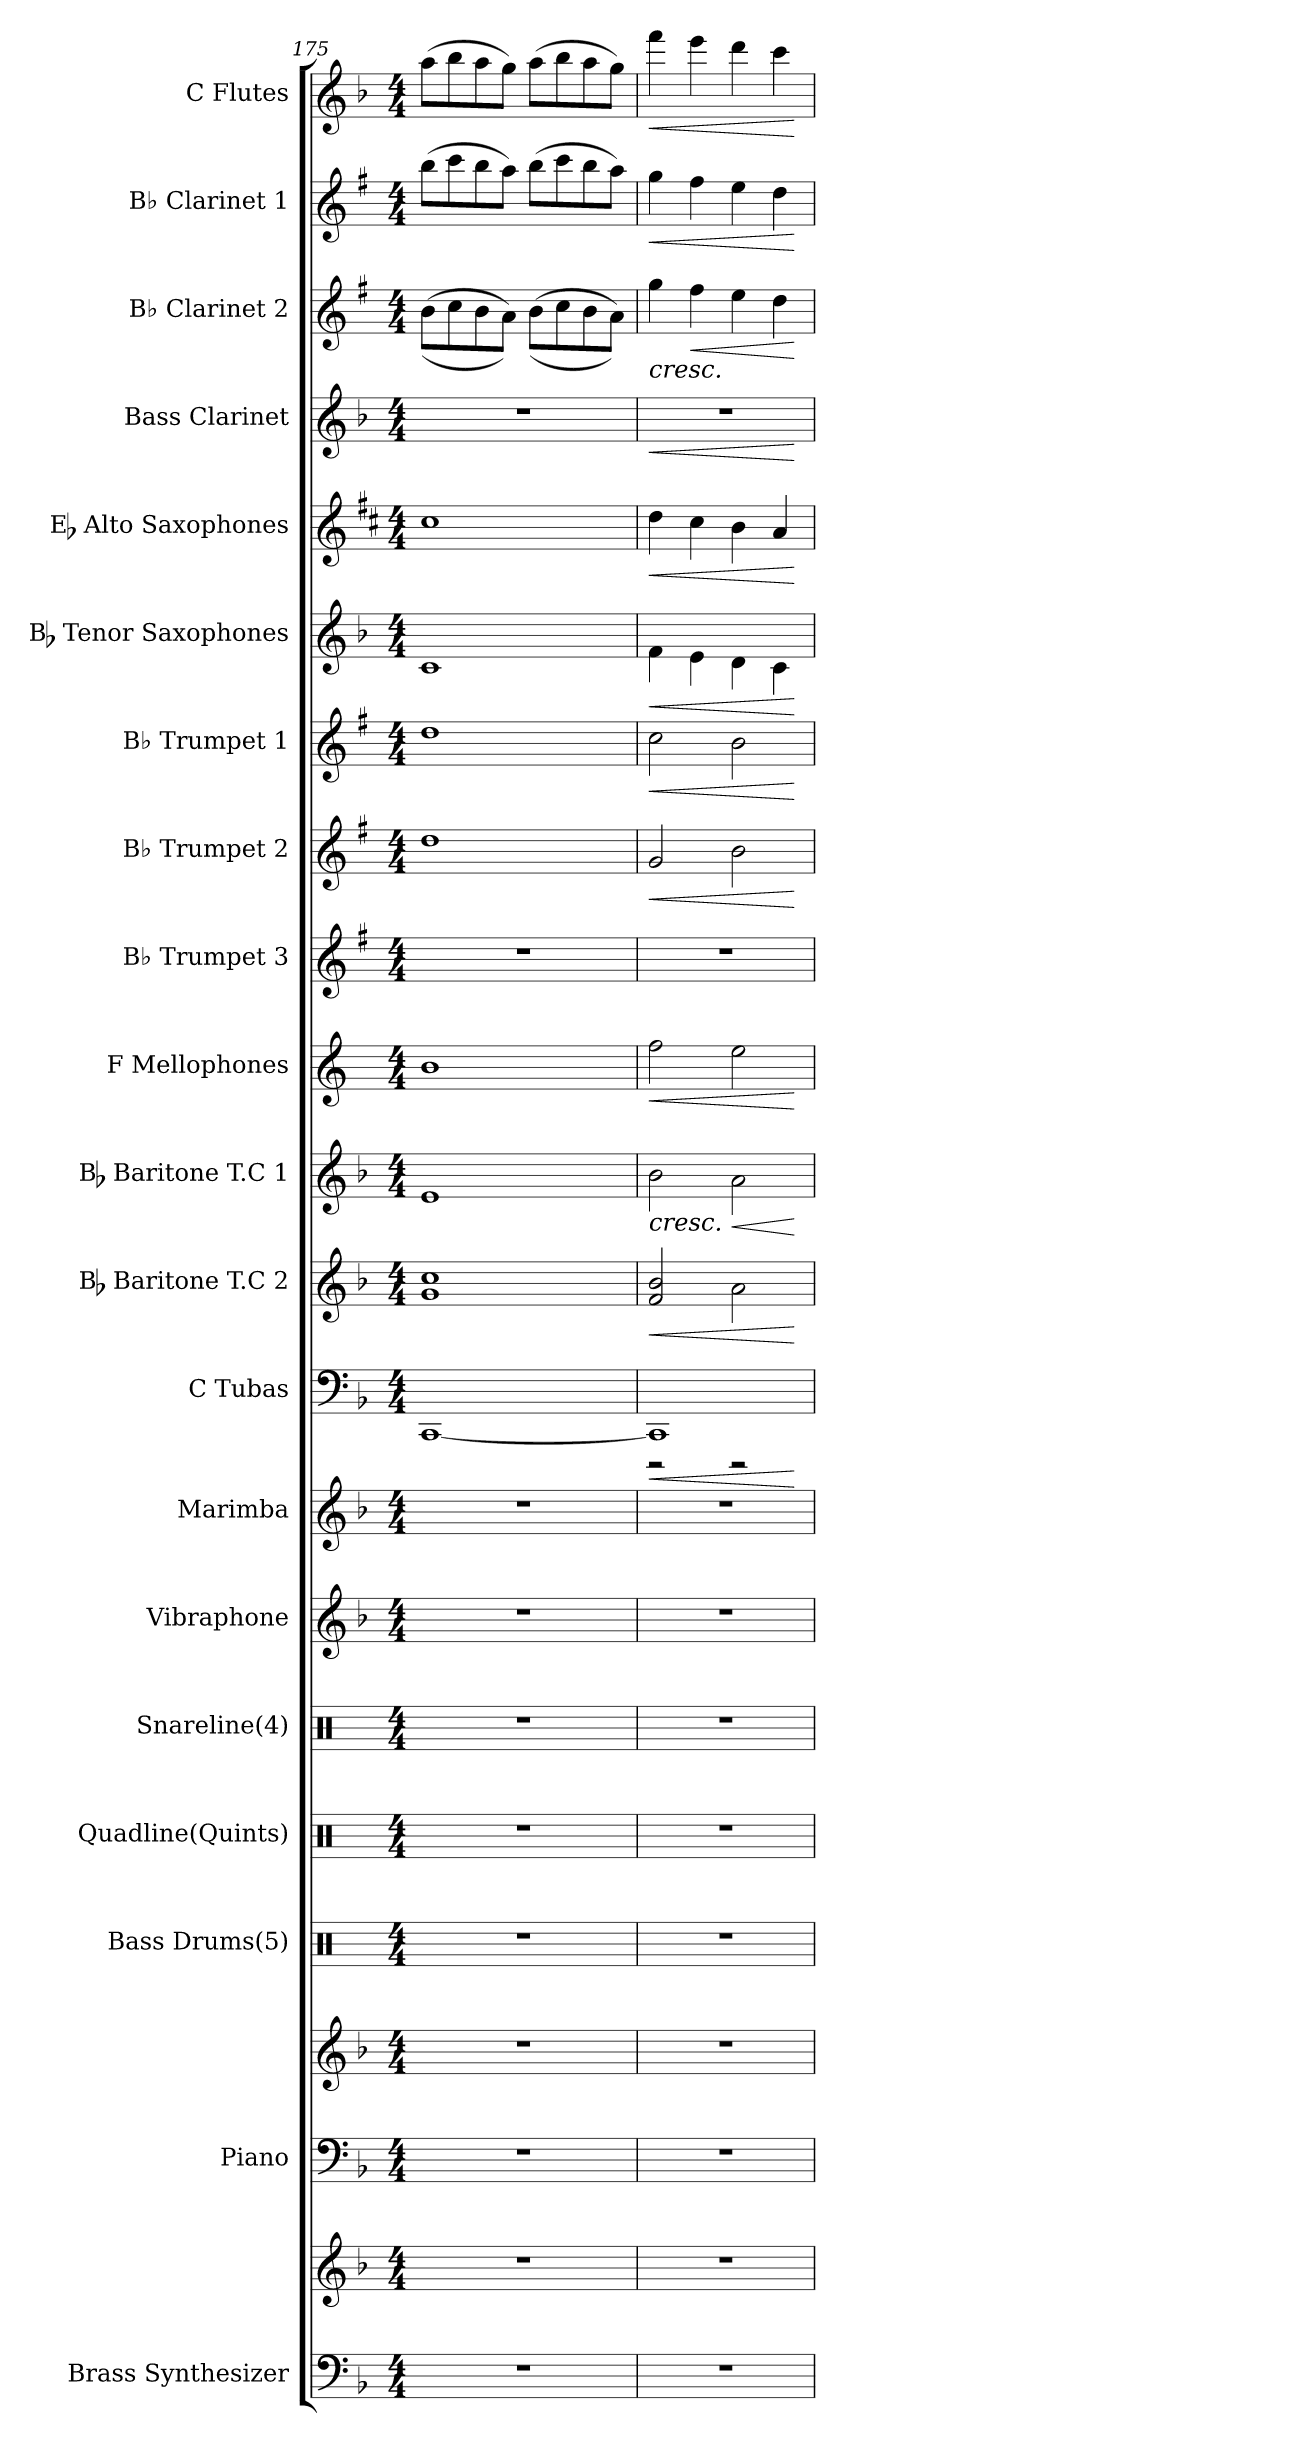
**kern	**kern	**kern	**kern	**kern	**kern	**kern	**kern	**kern	**kern	**dynam	**kern	**dynam	**kern	**dynam	**kern	**dynam	**kern	**kern	**dynam	**kern	**dynam	**kern	**dynam	**kern	**dynam	**kern	**dynam	**kern	**dynam	**kern	**dynam	**kern	**dynam
*part20	*part20	*part19	*part19	*part18	*part17	*part16	*part15	*part14	*part13	*part13	*part12	*part12	*part11	*part11	*part10	*part10	*part9	*part8	*part8	*part7	*part7	*part6	*part6	*part5	*part5	*part4	*part4	*part3	*part3	*part2	*part2	*part1	*part1
*staff22	*staff21	*staff20	*staff19	*staff18	*staff17	*staff16	*staff15	*staff14	*staff13	*staff13	*staff12	*staff12	*staff11	*staff11	*staff10	*staff10	*staff9	*staff8	*staff8	*staff7	*staff7	*staff6	*staff6	*staff5	*staff5	*staff4	*staff4	*staff3	*staff3	*staff2	*staff2	*staff1	*staff1
*I"Brass Synthesizer	*	*I"Piano	*	*I"Bass Drums(5)	*I"Quadline(Quints)	*I"Snareline(4)	*I"Vibraphone	*I"Marimba	*I"C Tubas	*	*I"Bb Baritone T.C 2	*	*I"Bb Baritone T.C 1	*	*I"F Mellophones	*	*I"B♭ Trumpet 3	*I"B♭ Trumpet 2	*	*I"B♭ Trumpet 1	*	*I"Bb Tenor Saxophones	*	*I"Eb Alto Saxophones	*	*I"Bass Clarinet	*	*I"B♭ Clarinet 2	*	*I"B♭ Clarinet 1	*	*I"C Flutes	*
*I'Synth.	*	*I'Pno.	*	*I'BD	*	*	*	*I'Marimba	*I'Tubas	*	*I'Baritone T.C 2	*	*I'Baritone T.C 1	*	*I'Mello	*	*I'B♭ Tpt. 3	*I'B♭ Tpt. 2	*	*I'B♭ Tpt. 1	*	*I'Tenor Saxes	*	*I'Alto Saxes	*	*I'B. Cl.	*	*I'B♭ Cl. 2	*	*I'B♭ Cl. 1	*	*I'Flutes	*
*clefF4	*clefG2	*clefF4	*clefG2	*clefX	*clefX	*clefX	*clefG2	*clefG2	*clefF4	*	*clefG2	*	*clefG2	*	*clefG2	*	*clefG2	*clefG2	*	*clefG2	*	*clefG2	*	*clefG2	*	*clefG2	*	*clefG2	*	*clefG2	*	*clefG2	*
*	*	*	*	*	*	*	*	*	*	*	*ITrd8c14	*	*ITrd8c14	*	*ITrd4c7	*	*ITrd1c2	*ITrd1c2	*	*ITrd1c2	*	*ITrd8c14	*	*ITrd5c9	*	*ITrd8c14	*	*ITrd1c2	*	*ITrd1c2	*	*	*
*k[b-]	*k[b-]	*k[b-]	*k[b-]	*k[]	*k[]	*k[]	*k[b-]	*k[b-]	*k[b-]	*	*k[b-]	*	*k[b-]	*	*k[b-]	*	*k[b-]	*k[b-]	*	*k[b-]	*	*k[b-]	*	*k[b-]	*	*k[b-]	*	*k[b-]	*	*k[b-]	*	*k[b-]	*
*M4/4	*M4/4	*M4/4	*M4/4	*M4/4	*M4/4	*M4/4	*M4/4	*M4/4	*M4/4	*	*M4/4	*	*M4/4	*	*M4/4	*	*M4/4	*M4/4	*	*M4/4	*	*M4/4	*	*M4/4	*	*M4/4	*	*M4/4	*	*M4/4	*	*M4/4	*
=175	=175	=175	=175	=175	=175	=175	=175	=175	=175	=175	=175	=175	=175	=175	=175	=175	=175	=175	=175	=175	=175	=175	=175	=175	=175	=175	=175	=175	=175	=175	=175	=175	=175
1r	1r	1r	1r	1r	1r	1r	1r	1r	[1CC	.	1G 1c	.	1E	.	1e	.	1r	1cc	.	1cc	.	1C	.	1e	.	1r	.	((8a\L	.	(8aa\L	.	(8aa\L	.
.	.	.	.	.	.	.	.	.	.	.	.	.	.	.	.	.	.	.	.	.	.	.	.	.	.	.	.	8b-\	.	8bb-\	.	8bb-\	.
.	.	.	.	.	.	.	.	.	.	.	.	.	.	.	.	.	.	.	.	.	.	.	.	.	.	.	.	8a\	.	8aa\	.	8aa\	.
.	.	.	.	.	.	.	.	.	.	.	.	.	.	.	.	.	.	.	.	.	.	.	.	.	.	.	.	8g\J))	.	8gg\J)	.	8gg\J)	.
.	.	.	.	.	.	.	.	.	.	.	.	.	.	.	.	.	.	.	.	.	.	.	.	.	.	.	.	((8a\L	.	(8aa\L	.	(8aa\L	.
.	.	.	.	.	.	.	.	.	.	.	.	.	.	.	.	.	.	.	.	.	.	.	.	.	.	.	.	8b-\	.	8bb-\	.	8bb-\	.
.	.	.	.	.	.	.	.	.	.	.	.	.	.	.	.	.	.	.	.	.	.	.	.	.	.	.	.	8a\	.	8aa\	.	8aa\	.
.	.	.	.	.	.	.	.	.	.	.	.	.	.	.	.	.	.	.	.	.	.	.	.	.	.	.	.	8g\J))	.	8gg\J)	.	8gg\J)	.
=176	=176	=176	=176	=176	=176	=176	=176	=176	=176	=176	=176	=176	=176	=176	=176	=176	=176	=176	=176	=176	=176	=176	=176	=176	=176	=176	=176	=176	=176	=176	=176	=176	=176
!	!	!	!	!	!	!	!	!	!	!LO:HP:b	!	!LO:HP:b	!	!LO:HP:b	!	!LO:HP:b	!	!	!LO:HP:b	!	!LO:HP:b	!	!LO:HP:b	!	!LO:HP:b	!	!LO:HP:b	!	!LO:HP:b	!	!LO:HP:b	!	!LO:HP:b
*	*	*	*	*	*	*	*	*	*^	*	*	*	*	*	*	*	*	*	*	*	*	*	*	*	*	*	*	*	*	*	*	*	*
1r	1r	1r	1r	1r	1r	1r	1r	1r	1CC]	2r	<	2F/ 2B-/	<	2B-\	<	2b-\	<	1r	2f/	<	2b-\	<	4F\	<	4f\	<	1r	<	4ff\	<	4ff\	<	4fff\	<
!	!	!	!	!	!	!	!	!	!	!	!	!	!	!	!	!	!	!	!	!	!	!	!	!	!	!	!	!	!	!LO:HP:b	!	!	!	!
.	.	.	.	.	.	.	.	.	.	.	.	.	.	.	.	.	.	.	.	.	.	.	4E\	.	4e\	.	.	.	4ee\	<	4ee\	.	4eee\	.
!	!	!	!	!	!	!	!	!	!	!	!	!	!	!	!LO:HP:b	!	!	!	!	!	!	!	!	!	!	!	!	!	!	!	!	!	!	!
.	.	.	.	.	.	.	.	.	.	2r	.	2A\	.	2A\	<	2a\	.	.	2a\	.	2a\	.	4D\	.	4d\	.	.	.	4dd\	.	4dd\	.	4ddd\	.
.	.	.	.	.	.	.	.	.	.	.	.	.	.	.	.	.	.	.	.	.	.	.	4C\	.	4c/	.	.	.	4cc\	.	4cc\	.	4ccc\	.
*	*	*	*	*	*	*	*	*	*v	*v	*	*	*	*	*	*	*	*	*	*	*	*	*	*	*	*	*	*	*	*	*	*	*	*
.	.	.	.	.	.	.	.	.	.	[	.	[	.	[ [	.	[	.	.	[	.	[	.	[	.	[	.	[	.	[ [	.	[	.	[
=	=	=	=	=	=	=	=	=	=	=	=	=	=	=	=	=	=	=	=	=	=	=	=	=	=	=	=	=	=	=	=	=	=
*-	*-	*-	*-	*-	*-	*-	*-	*-	*-	*-	*-	*-	*-	*-	*-	*-	*-	*-	*-	*-	*-	*-	*-	*-	*-	*-	*-	*-	*-	*-	*-	*-	*-
